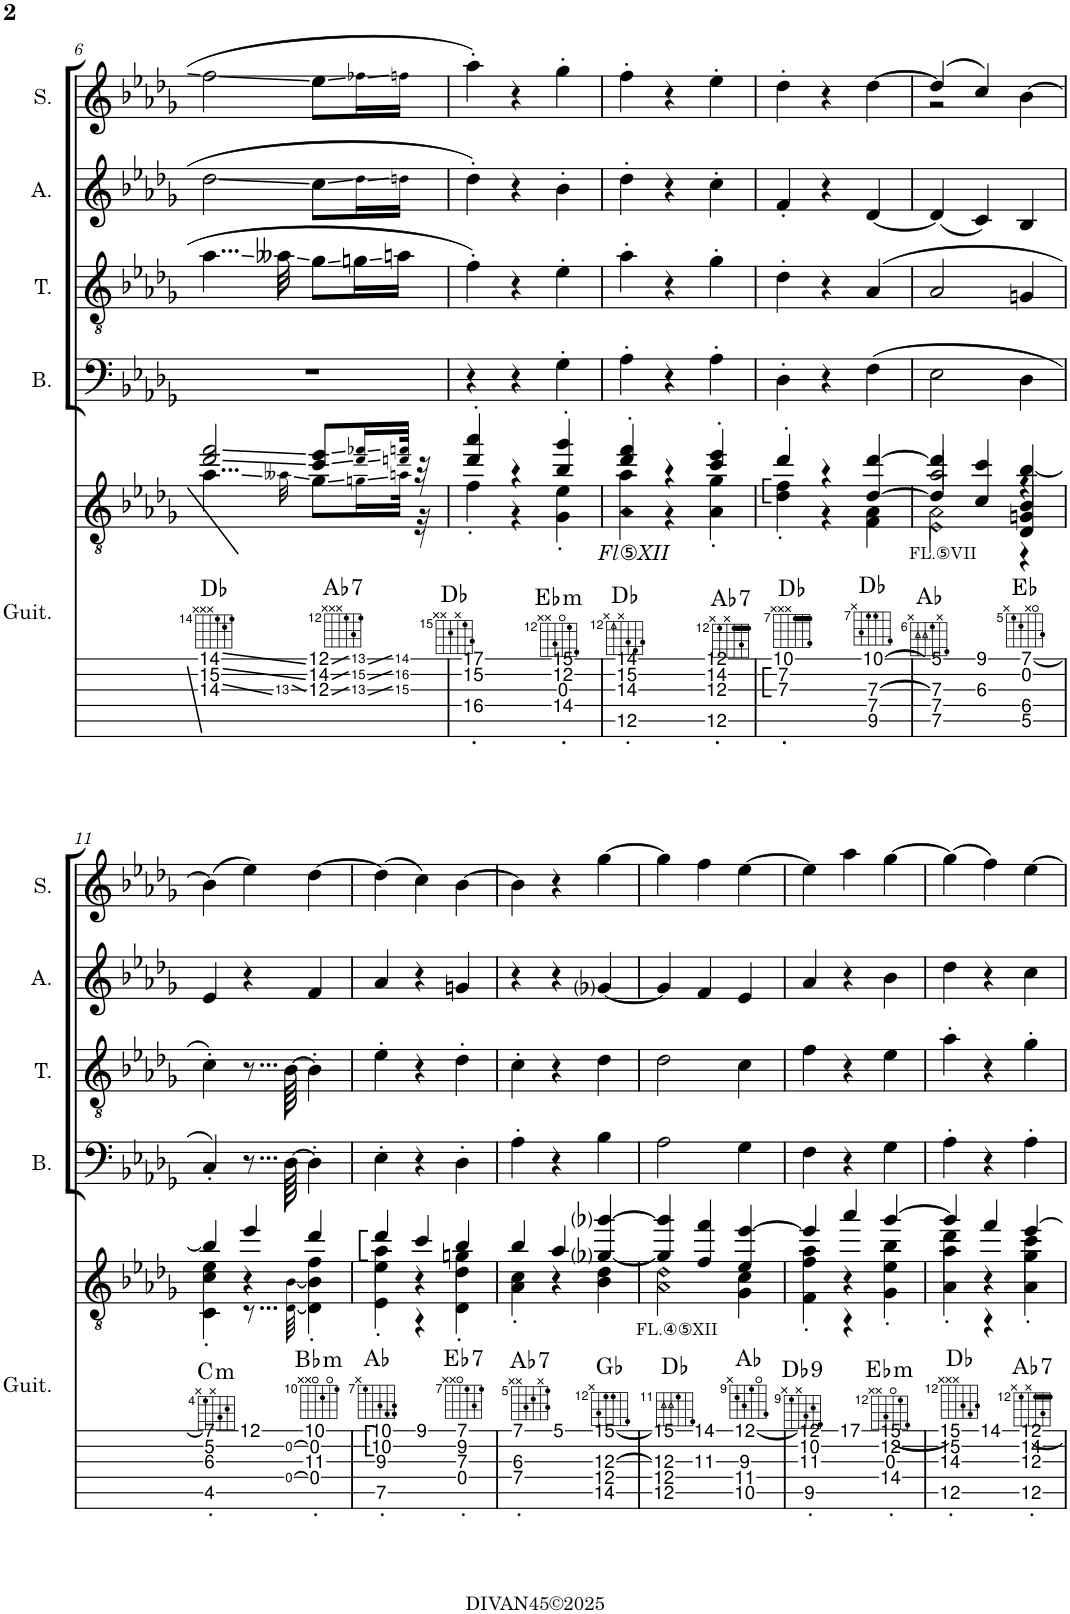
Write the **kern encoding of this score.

**kern	**kern	**harte	**kern	**kern	**kern	**kern
*part5	*part5	*part5	*part4	*part3	*part2	*part1
*staff6	*staff5	*	*staff4	*staff3	*staff2	*staff1
*I"Guitar D in Eb	*	*	*I"Bass	*I"Tenor	*I"Alto	*I"Soprano
*I'Guit.	*	*	*I'B.	*I'T.	*I'A.	*I'S.
!!LO:PB:g=z
*	*clefGv2	*	*clefF4	*clefGv2	*clefG2	*clefG2
*k[b-e-a-d-g-]	*k[b-e-a-d-g-]	*	*k[b-e-a-d-g-]	*k[b-e-a-d-g-]	*k[b-e-a-d-g-]	*k[b-e-a-d-g-]
*M3/4	*M3/4	*	*M3/4	*M3/4	*M3/4	*M3/4
=6	=6	=6	=6	=6	=6	=6
*^	*^	*	*	*	*	*
2dd- 2ff	4...a-	2dd-/ 2ff/	4...a-\	Db:maj	2.r	4...a-\	2dd-\	2ff\
.	32a--!	.	32a--X!\	.	.	32a--X\	.	.
!	!	!	!	!LO:H:kt=7	!	!	!	!
8cc<\ 8ee-<\L	8g-L	8cc/ 8ee-/L	8g-\L	Ab:7	.	8g-\L	8cc\L	8ee-\L
16dd-!\ 16ff-!\L	16g!L	16dd-!/ 16ff-X!/L	16gn!\L	.	.	16gn\L	16dd-!\L	16ff-X!\L
32dd!\ 32ff!\JJk	32a!JJk	32ddn!/ 32ffn!/JJk	32an!\JJk	.	.	16an\JJ	16ddn!\JJ	16ffn!\JJ
32r	32r	32r	32r	.	.	.	.	.
=7	=7	=7	=7	=7	=7	=7	=7	=7
4dd-' 4aa-'	4f'<	4dd-/' 4aa-/'	4f'<\	Db:maj	4r	4f'\	4dd-'\	4aa-'\
4r	4r	4r	4r	.	4r	4r	4r	4r
!	!	!	!	!LO:H:kt=m	!	!	!	!
4b-' 4gg-'	4e-'< 4G-'<	4b-/' 4gg-/'	4G-\'< 4e-\'<	Eb:min	4G-'\	4e-'\	4b-'\	4gg-'\
=8	=8	=8	=8	=8	=8	=8	=8	=8
!	!	!LO:TX:b:i:t=Fl⑤XII	!	!	!	!	!	!
4dd-' 4ff'	4A- 4a-	4dd-/' 4ff/'	4A-\ 4a-\	Db:maj	4A-'\	4a-'\	4dd-'\	4ff'\
4r	4r	4r	4r	.	4r	4r	4r	4r
!	!	!	!	!LO:H:kt=7	!	!	!	!
4cc' 4ee-'	4A-'< 4g-'<	4cc/' 4ee-/'	4A-\'< 4g-\'<	Ab:7	4A-'\	4g-'\	4cc'\	4ee-'\
=9	=9	=9	=9	=9	=9	=9	=9	=9
4dd-'	4d-'< 4f'<	4dd-'/	4d-\'< 4f\'<	Db:maj	4D-'\	4d-'\	4f'/	4dd-'\
4r	4r	4r	4r	.	4r	4r	4r	4r
[>4d- [4dd-	4F 4A-	[>4d-/ [4dd-/	4F\ 4A-\	Db:maj	(4F\	(4A-/	[4d-/	[4dd-\
=10	=10	=10	=10	=10	=10	=10	=10	=10
*^	*^	*^	*^	*	*	*	*	*
!	!	!	!	!LO:TX:b:t=FL.⑤VII	!	!	!	!	!	!	!	!
!	!	!	!LO:N:head=diamond	!	!	!	!LO:N:head=diamond	!	!	!	!	!
*	*	*	*	*	*	*	*	*	*	*	*	*^
4d-] 4dd-]	2A-	2e- 2a-	2E-	4d-/] 4dd-/]	2A-\	2e-/ 2a-/	2E-\	Ab:maj	2E-\	2A-/	(4d-/]	(4dd-/]	2r
4c 4cc	.	.	.	4c/ 4cc/	.	.	.	.	.	.	4c/)	4cc/)	.
4B- [<4b-	4r	4D- 4Gn	4r	4B-/ [<4b-/	4r	4D-/ 4Gn/	4r	Eb:maj	4D-\	4Gn/	4B-/	[4b-\	4ryy
!!LO:LB:g=z
=11	=11	=11	=11	=11	=11	=11	=11	=11	=11	=11	=11	=11	=11
!	!	!	!	!	!	!	!	!LO:H:kt=m	!	!	!	!	!
*	*	*v	*v	*	*	*	*	*	*	*	*	*v	*v
*	*	*	*	*	*v	*v	*	*	*	*	*
4b-]	4e-	4C'< 4c'<	4b-/]	4e-\	4C\'< 4c\'<	C:min	4C'/)	4c'\)	4e-/	(4b-\]
4ee-	4r	8...r	4ee-/	4r	8...r	.	8...r	8...r	4r	4ee-\)
.	.	[64D-! [64B-!	.	.	[64D-!\ [64B-!\	.	[64D-\	[64B-\	.	.
!	!	!	!	!	!	!LO:H:kt=m	!	!	!	!
4dd-	4f	4D-]'< 4B-]'<	4dd-/	4f\	4D-\]'< 4B-\]'<	Bb:min	4D-'\]	4B-'\]	4f/	[4dd-\
=12	=12	=12	=12	=12	=12	=12	=12	=12	=12	=12
4dd-	4a-	4E-'< 4e-'<	4dd-/	4a-\	4E-\'< 4e-\'<	Ab:maj	4E-'\	4e-'\	4a-/	(4dd-\]
4cc	4r	4r	4cc/	4r	4r	.	4r	4r	4r	4cc\)
!	!	!	!	!	!	!LO:H:kt=7	!	!	!	!
4b-	4gn	4D-'< 4d-'<	4b-/	4gn\	4D-\'< 4d-\'<	Eb:7	4D-'\	4d-'\	4gn/	[4b-\
=13	=13	=13	=13	=13	=13	=13	=13	=13	=13	=13
!	!	!	!	!	!	!LO:H:kt=7	!	!	!	!
*	*v	*v	*	*	*	*	*	*	*	*
*	*	*	*v	*v	*	*	*	*	*
4b-	4A-'< 4c'<	4b-/	4A-\'< 4c\'<	Ab:7	4A-'\	4c'\	4r	4b-\]
4a-	4r	4a-/	4r	.	4r	4r	4r	4r
[4g-i [<4gg-i	4B- 4d-	[<4g-i/ [>4gg-i/	4B-\ 4d-\	Gb:maj	4B-\	4d-\	[4g-i/	[4gg-\
=14	=14	=14	=14	=14	=14	=14	=14	=14
!	!	!LO:TX:b:t=FL.④⑤XII	!	!	!	!	!	!
!	!LO:N:n=1:head=diamond	!	!	!	!	!	!	!
!	!LO:N:n=2:head=diamond	!	!LO:N:n=1:head=diamond	!	!	!	!	!
!	!	!	!LO:N:n=2:head=diamond	!	!	!	!	!
4g-] 4gg-]	2A- 2d-	4g-/] 4gg-/]	2A-\ 2d-\	Db:maj	2A-\	2d-\	4g-/]	4gg-\]
4f 4ff	.	4f/ 4ff/	.	.	.	.	4f/	4ff\
4e- [<4ee-	4G- 4c	4e-/ [>4ee-/	4G-\ 4c\	Ab:maj	4G-\	4c\	4e-/	[4ee-\
=15	=15	=15	=15	=15	=15	=15	=15	=15
*	*^	*	*^	*	*	*	*	*
!	!	!	!	!	!	!LO:H:kt=9	!	!	!	!
4ee-]	4a-	4F'< 4f'<	4ee-/]	4a-\	4F\'< 4f\'<	Db:9	4F\	4f\	4a-/	4ee-\]
4aa-	4r	4r	4aa-/	4r	4r	.	4r	4r	4r	4aa-\
!	!	!	!	!	!	!LO:H:kt=m	!	!	!	!
[<4gg-	4b-	4e-'< 4G-'<	[>4gg-/	4b-\	4G-\'< 4e-\'<	Eb:min	4G-\	4e-\	4b-\	[4gg-\
=16	=16	=16	=16	=16	=16	=16	=16	=16	=16	=16
4gg-]	4dd-	4A-'< 4a-'<	4gg-/]	4dd-\	4A-\'< 4a-\'<	Db:maj	4A-'\	4a-'\	4dd-\	(4gg-\]
4ff	4r	4r	4ff/	4r	4r	.	4r	4r	4r	4ff\)
!	!	!	!	!	!	!LO:H:kt=7	!	!	!	!
[<4ee-	4cc	4A-'< 4g-'<	[>4ee-/	4cc\	4A-\'< 4g-\'<	Ab:7	4A-'\	4g-'\	4cc\	[4ee-\
*v	*v	*v	*	*	*	*	*	*	*	*
*	*v	*v	*v	*	*	*	*	*
=	=	=	=	=	=	=
*-	*-	*-	*-	*-	*-	*-
